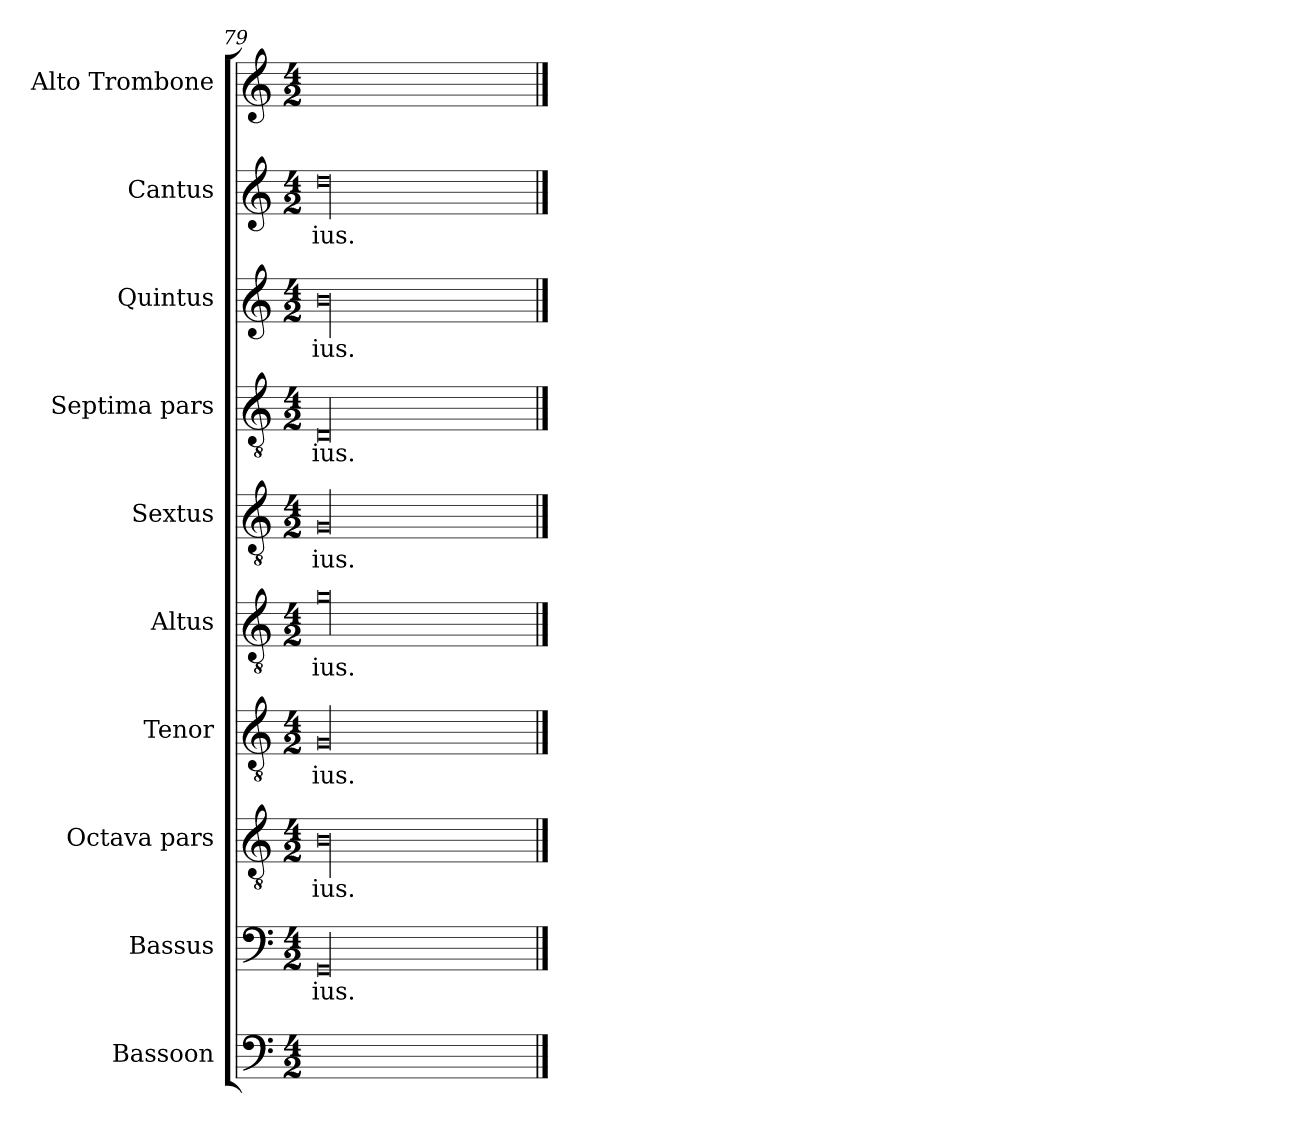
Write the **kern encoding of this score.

**kern	**text	**kern	**text	**kern	**text	**kern	**text	**kern	**text	**kern	**text	**kern	**text	**kern	**text	**kern	**text	**kern	**text
*part10	*part10	*part9	*part9	*part8	*part8	*part7	*part7	*part6	*part6	*part5	*part5	*part4	*part4	*part3	*part3	*part2	*part2	*part1	*part1
*staff10	*staff10	*staff9	*staff9	*staff8	*staff8	*staff7	*staff7	*staff6	*staff6	*staff5	*staff5	*staff4	*staff4	*staff3	*staff3	*staff2	*staff2	*staff1	*staff1
*I"Bassoon	*	*I"Bassus	*	*I"Octava pars	*	*I"Tenor	*	*I"Altus	*	*I"Sextus	*	*I"Septima pars	*	*I"Quintus	*	*I"Cantus	*	*I"Alto Trombone	*
*I'Bsn.	*	*I'B.	*	*	*	*I'T.	*	*I'A.	*	*	*	*	*	*	*	*I'C.	*	*I'A. Tbn.	*
*clefF4	*	*clefF4	*	*clefGv2	*	*clefGv2	*	*clefGv2	*	*clefGv2	*	*clefGv2	*	*clefG2	*	*clefG2	*	*clefG2	*
*	*	*	*	*ITrd7c12	*	*ITrd7c12	*	*ITrd7c12	*	*ITrd7c12	*	*	*	*	*	*	*	*	*
*k[]	*	*k[]	*	*k[]	*	*k[]	*	*k[]	*	*k[]	*	*k[]	*	*k[]	*	*k[]	*	*k[]	*
*C:	*	*C:	*	*C:	*	*C:	*	*C:	*	*C:	*	*C:	*	*C:	*	*C:	*	*C:	*
*M4/2	*	*M4/2	*	*M4/2	*	*M4/2	*	*M4/2	*	*M4/2	*	*M4/2	*	*M4/2	*	*M4/2	*	*M4/2	*
=79	=79	=79	=79	=79	=79	=79	=79	=79	=79	=79	=79	=79	=79	=79	=79	=79	=79	=79	=79
!	!	!	!LO:LY:b	!	!LO:LY:b	!	!LO:LY:b	!	!LO:LY:b	!	!LO:LY:b	!	!LO:LY:b	!	!LO:LY:b	!	!LO:LY:b	!	!
00GGyy	-ius.	00GG	-ius.	00BB	-ius.	00GG	-ius.	00G	-ius.	00GG	-ius.	00D	-ius.	00b	-ius.	00dd	-ius.	00ddyy	-ius.
==	==	==	==	==	==	==	==	==	==	==	==	==	==	==	==	==	==	==	==
*-	*-	*-	*-	*-	*-	*-	*-	*-	*-	*-	*-	*-	*-	*-	*-	*-	*-	*-	*-
